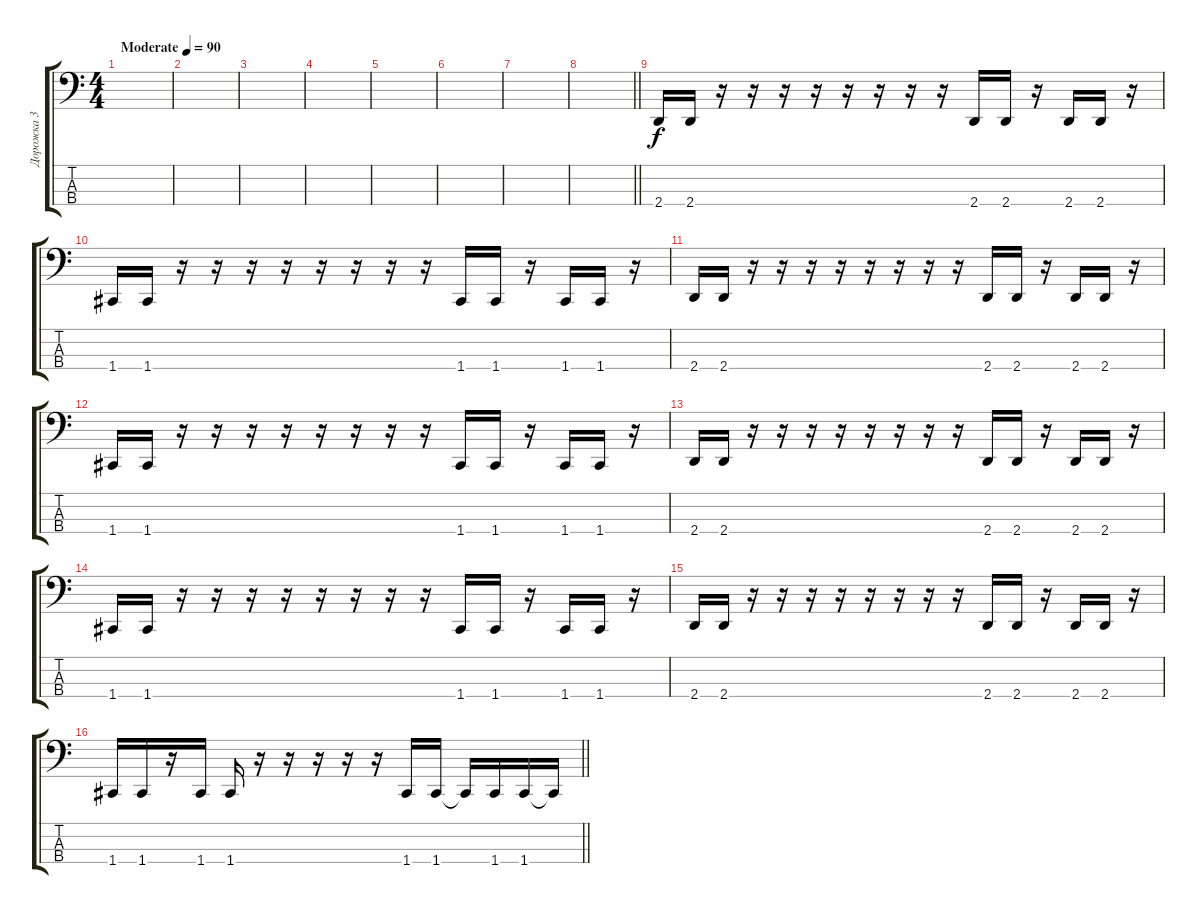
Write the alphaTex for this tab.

\track ("Дорожка 3" "Дорожка 3") {instrument electricbassfinger}
\staff {score tabs}
\tuning (F2 C2 G1 C1) {hide}
\ts (4 4)
\section ("" "")
\tempo (90 "Moderate")
\clef f4
\ks c
|
|
|
|
|
|
|
\barLineRight lightlight
|
\section ("" "")
2.4.16 2.4.16 r.16 r.16 r.16 r.16 r.16 r.16 r.16 r.16 2.4.16 2.4.16 r.16 2.4.16 2.4.16 r.16 |
1.4.16 1.4.16 r.16 r.16 r.16 r.16 r.16 r.16 r.16 r.16 1.4.16 1.4.16 r.16 1.4.16 1.4.16 r.16 |
2.4.16 2.4.16 r.16 r.16 r.16 r.16 r.16 r.16 r.16 r.16 2.4.16 2.4.16 r.16 2.4.16 2.4.16 r.16 |
1.4.16 1.4.16 r.16 r.16 r.16 r.16 r.16 r.16 r.16 r.16 1.4.16 1.4.16 r.16 1.4.16 1.4.16 r.16 |
2.4.16 2.4.16 r.16 r.16 r.16 r.16 r.16 r.16 r.16 r.16 2.4.16 2.4.16 r.16 2.4.16 2.4.16 r.16 |
1.4.16 1.4.16 r.16 r.16 r.16 r.16 r.16 r.16 r.16 r.16 1.4.16 1.4.16 r.16 1.4.16 1.4.16 r.16 |
2.4.16 2.4.16 r.16 r.16 r.16 r.16 r.16 r.16 r.16 r.16 2.4.16 2.4.16 r.16 2.4.16 2.4.16 r.16 |
\barLineRight lightlight
1.4.16 1.4.16 r.16 1.4.16 1.4.16 r.16 r.16 r.16 r.16 r.16 1.4.16 1.4.16 1.4{t}.16 1.4.16 1.4.16 1.4{t}.16
